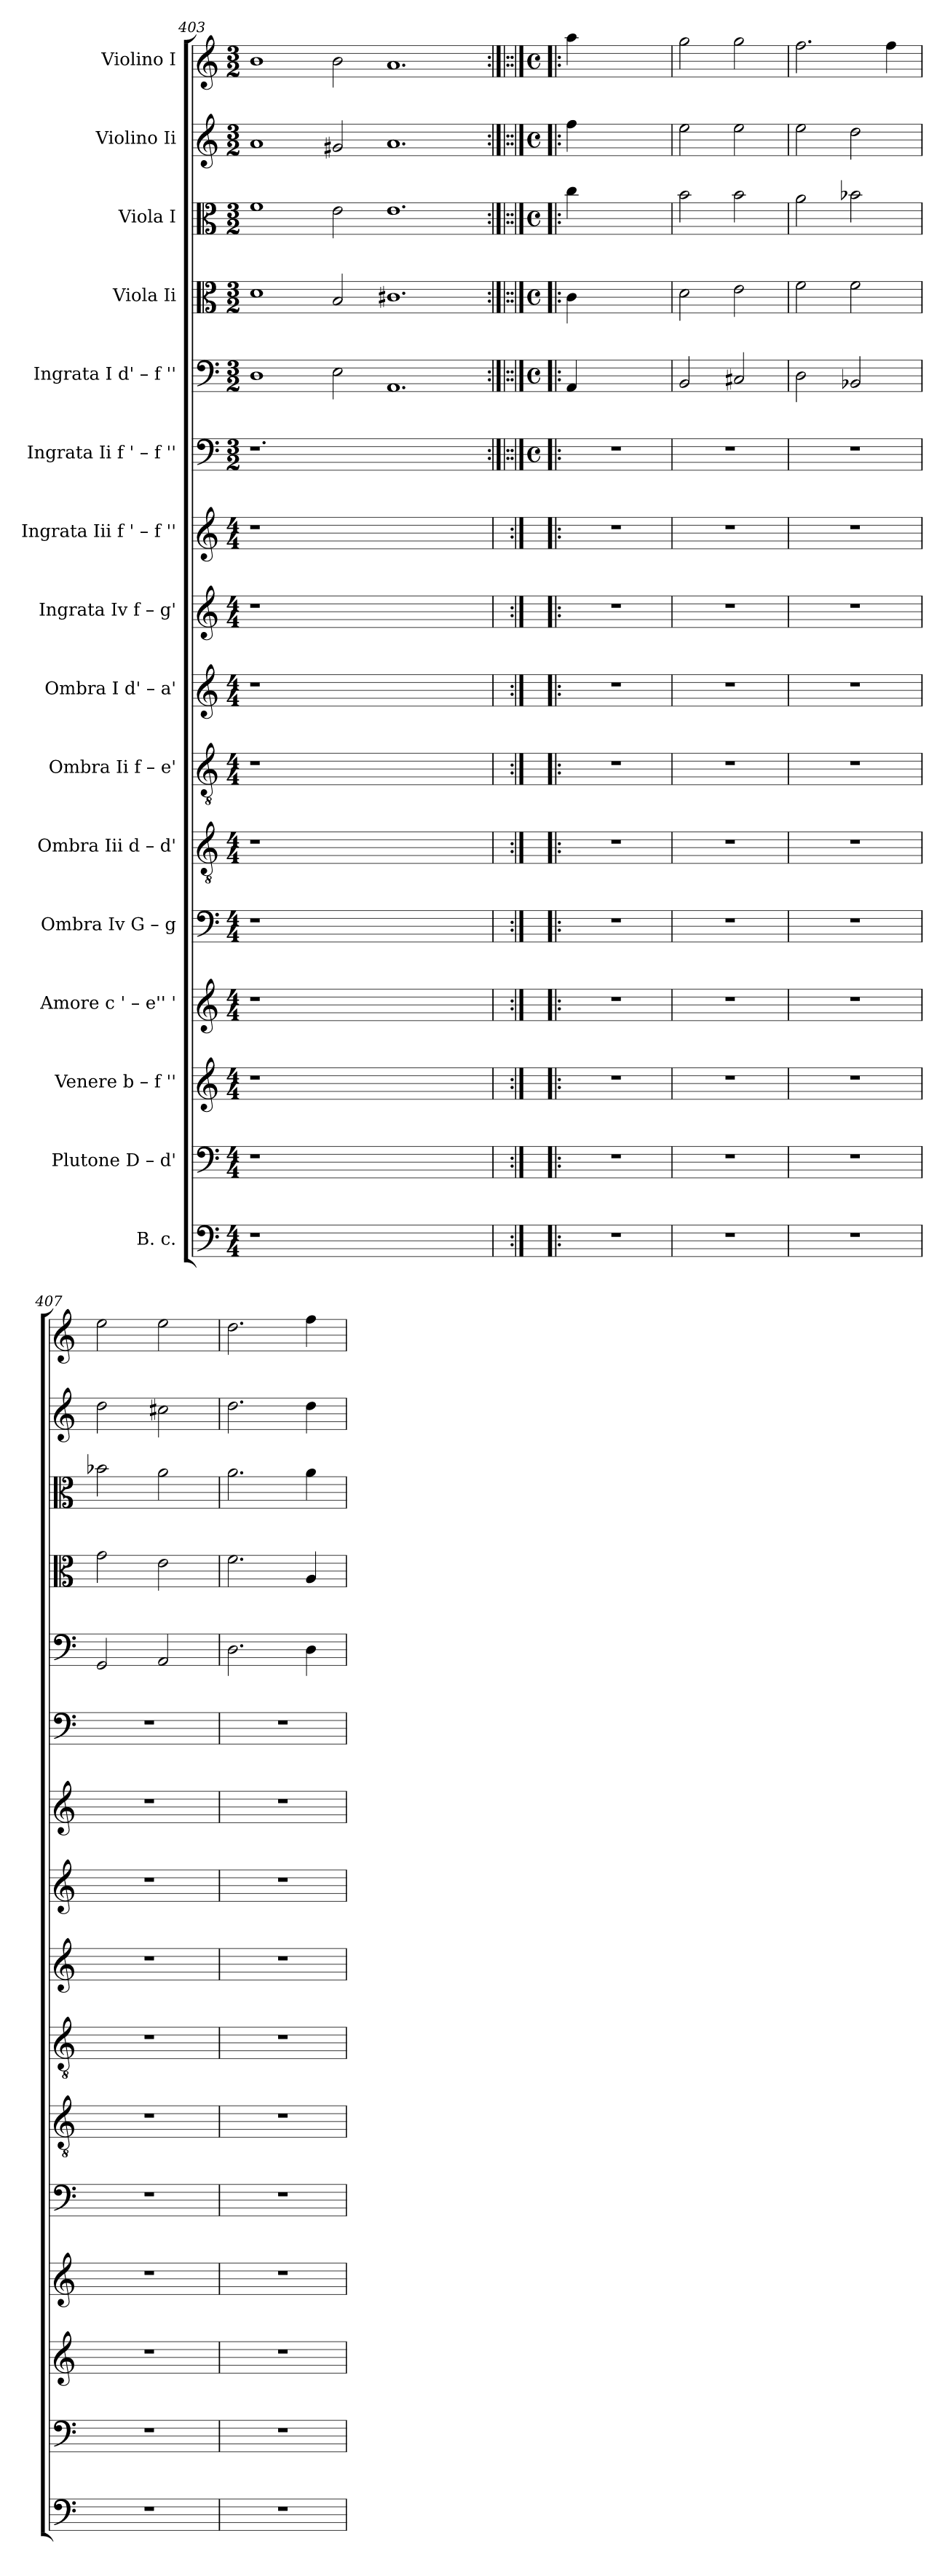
**kern	**kern	**kern	**kern	**kern	**kern	**kern	**kern	**kern	**kern	**kern	**kern	**kern	**kern	**kern	**kern	**text
*part16	*part15	*part14	*part13	*part12	*part11	*part10	*part9	*part8	*part7	*part6	*part5	*part4	*part3	*part2	*part1	*part1
*staff16	*staff15	*staff14	*staff13	*staff12	*staff11	*staff10	*staff9	*staff8	*staff7	*staff6	*staff5	*staff4	*staff3	*staff2	*staff1	*staff1
*I"B. c.	*I"Plutone  D – d'	*I"Venere  b – f ''	*I"Amore  c ' – e''  '	*I"Ombra Iv  G – g	*I"Ombra Iii  d – d'	*I"Ombra Ii  f – e'	*I"Ombra I  d' – a'	*I"Ingrata Iv  f – g'	*I"Ingrata Iii  f ' – f ''	*I"Ingrata Ii  f ' – f ''	*I"Ingrata I  d' – f ''	*I"Viola Ii	*I"Viola I	*I"Violino Ii	*I"Violino I	*
*clefF4	*clefF4	*clefG2	*clefG2	*clefF4	*clefGv2	*clefGv2	*clefG2	*clefG2	*clefG2	*clefF4	*clefF4	*clefC3	*clefC3	*clefG2	*clefG2	*
*k[]	*k[]	*k[]	*k[]	*k[]	*k[]	*k[]	*k[]	*k[]	*k[]	*k[]	*k[]	*k[]	*k[]	*k[]	*k[]	*
*C:	*C:	*C:	*C:	*C:	*C:	*C:	*C:	*C:	*C:	*C:	*C:	*C:	*C:	*C:	*C:	*
*M4/4	*M4/4	*M4/4	*M4/4	*M4/4	*M4/4	*M4/4	*M4/4	*M4/4	*M4/4	*M3/2	*M3/2	*M3/2	*M3/2	*M3/2	*M3/2	*
=403	=403	=403	=403	=403	=403	=403	=403	=403	=403	=403	=403	=403	=403	=403	=403	=403
!	!	!	!	!	!	!	!	!	!	!	!	!	!	!	!	!LO:LY:b:cj
1r	1r	1r	1r	1r	1r	1r	1r	1r	1r	1.r	1D	1d	1f	1a	1b	.
!	!	!	!	!	!	!	!	!	!	!	!	!	!	!	!	!LO:LY:b:cj
0ryy	0ryy	0ryy	0ryy	0ryy	0ryy	0ryy	0ryy	0ryy	0ryy	.	2E\	2B/	2e\	2g#X/	2b\	.
!	!	!	!	!	!	!	!	!	!	!	!	!	!	!	!	!LO:LY:b:cj
.	.	.	.	.	.	.	.	.	.	1.ryy	1.AA	1.c#X	1.e	1.a	1.a	.
=404	=404	=404	=404	=404	=404	=404	=404	=404	=404	=404:|!|:	=404:|!|:	=404:|!|:	=404:|!|:	=404:|!|:	=404:|!|:	=404:|!|:
*	*	*	*	*	*	*	*	*	*	*M4/4	*M4/4	*M4/4	*M4/4	*M4/4	*M4/4	*
*	*	*	*	*	*	*	*	*	*	*met(c)	*met(c)	*met(c)	*met(c)	*met(c)	*met(c)	*
!	!	!	!	!	!	!	!	!	!	!	!	!	!	!	!	!LO:LY:b:cj
1r	1r	1r	1r	1r	1r	1r	1r	1r	1r	1r	4AA/	4c\	4cc\	4ff\	4aa\	.
.	.	.	.	.	.	.	.	.	.	.	2.ryy	2.ryy	2.ryy	2.ryy	2.ryy	.
=405	=405	=405	=405	=405	=405	=405	=405	=405	=405	=405	=405	=405	=405	=405	=405	=405
!	!	!	!	!	!	!	!	!	!	!	!	!	!	!	!	!LO:LY:b:cj
1r	1r	1r	1r	1r	1r	1r	1r	1r	1r	1r	2BB/	2d\	2b\	2ee\	2gg\	.
!	!	!	!	!	!	!	!	!	!	!	!	!	!	!	!	!LO:LY:b:cj
.	.	.	.	.	.	.	.	.	.	.	2C#X/	2e\	2b\	2ee\	2gg\	.
=406	=406	=406	=406	=406	=406	=406	=406	=406	=406	=406	=406	=406	=406	=406	=406	=406
!	!	!	!	!	!	!	!	!	!	!	!	!	!	!	!	!LO:LY:b:cj
1r	1r	1r	1r	1r	1r	1r	1r	1r	1r	1r	2D\	2f\	2a\	2ee\	2.ff\	.
.	.	.	.	.	.	.	.	.	.	.	2BB-X/	2f\	2b-X\	2dd\	.	.
!	!	!	!	!	!	!	!	!	!	!	!	!	!	!	!	!LO:LY:b:cj
.	.	.	.	.	.	.	.	.	.	.	.	.	.	.	4ff\	.
=407	=407	=407	=407	=407	=407	=407	=407	=407	=407	=407	=407	=407	=407	=407	=407	=407
!	!	!	!	!	!	!	!	!	!	!	!	!	!	!	!	!LO:LY:b:cj
1r	1r	1r	1r	1r	1r	1r	1r	1r	1r	1r	2GG/	2g\	2b-X\	2dd\	2ee\	.
!	!	!	!	!	!	!	!	!	!	!	!	!	!	!	!	!LO:LY:b:cj
.	.	.	.	.	.	.	.	.	.	.	2AA/	2e\	2a\	2cc#X\	2ee\	.
=408	=408	=408	=408	=408	=408	=408	=408	=408	=408	=408	=408	=408	=408	=408	=408	=408
!	!	!	!	!	!	!	!	!	!	!	!	!	!	!	!	!LO:LY:b:cj
1r	1r	1r	1r	1r	1r	1r	1r	1r	1r	1r	2.D\	2.f\	2.a\	2.dd\	2.dd\	.
!	!	!	!	!	!	!	!	!	!	!	!	!	!	!	!	!LO:LY:b:cj
.	.	.	.	.	.	.	.	.	.	.	4D\	4A/	4a\	4dd\	4ff\	.
=	=	=	=	=	=	=	=	=	=	=	=	=	=	=	=	=
*-	*-	*-	*-	*-	*-	*-	*-	*-	*-	*-	*-	*-	*-	*-	*-	*-
